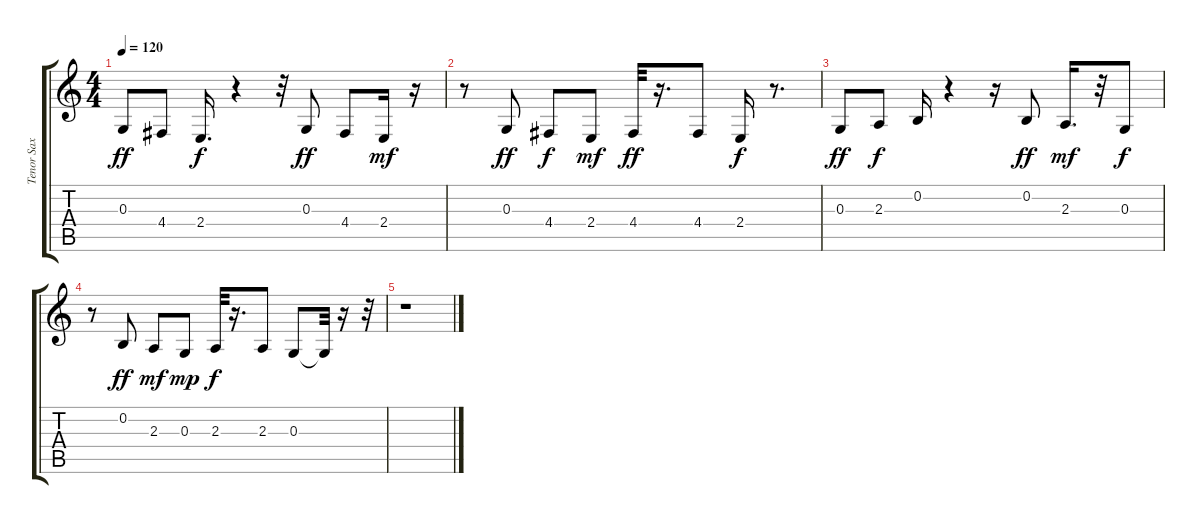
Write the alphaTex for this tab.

\track ("Tenor Sax 1" "Tenor Sax ") {instrument tenorsax}
\staff {score tabs}
\tuning (E4 B3 G3 D3 A2 E2) {hide}
\ts (4 4)
\tempo 120
\clef g2
\ks c
0.3.8{dy ff} 4.4.8{volume 10} 2.4.16{d dy f volume 10} r.4 r.32 0.3.8{dy ff volume 9} 4.4.8{volume 9} 2.4.16{dy mf volume 8} r.16 |
r.8 0.3.8{dy ff volume 8} 4.4.8{dy f volume 7} 2.4.8{dy mf volume 7} 4.4.32{dy ff volume 7} r.16{d} 4.4.8{volume 7} 2.4.16{dy f volume 6} r.8{d} |
0.3.8{dy ff volume 5} 2.3.8{dy f volume 5} 0.2.16{volume 5} r.4 r.16 0.2.8{dy ff volume 5} 2.3.16{d dy mf volume 4} r.32 0.3.8{dy f volume 4} |
r.8 0.2.8{dy ff volume 3} 2.3.8{dy mf} 0.3.8{dy mp volume 3} 2.3.32{dy f volume 2} r.16{d} 2.3.8{volume 2} 0.3.8{volume 2} 0.3{t}.32 r.16 r.32 |
r.1
